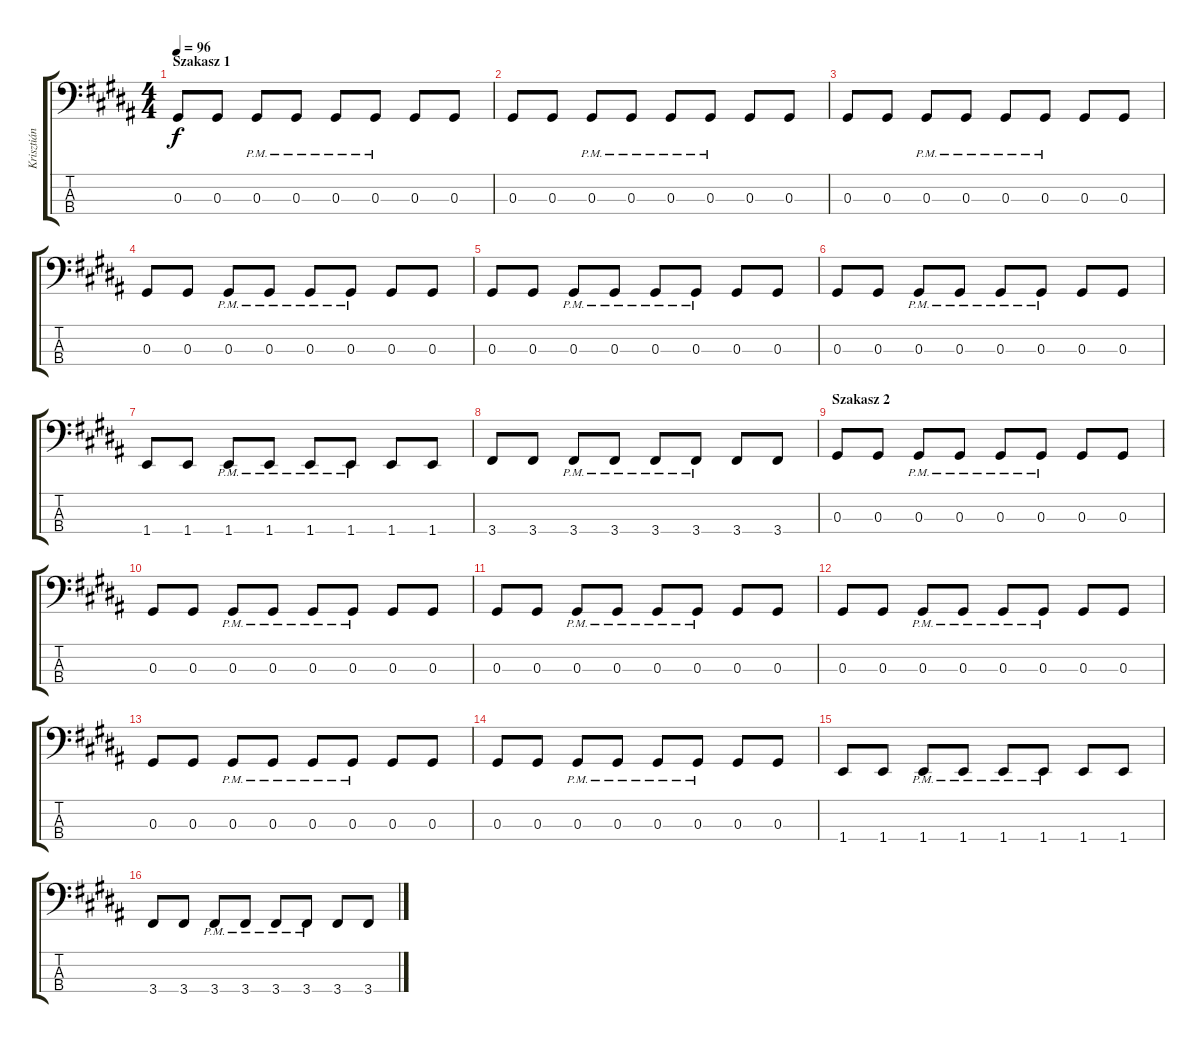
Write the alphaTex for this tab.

\track ("Krisztián" "Krisztián") {instrument electricbassfinger}
\staff {score tabs}
\tuning (Gb2 Db2 Ab1 Eb1) {hide}
\ts (4 4)
\section ("" "Szakasz 1")
\tempo 96
\clef f4
\ks g#minor
0.3.8{dy f} 0.3.8 0.3{pm}.8 0.3{pm}.8 0.3{pm}.8 0.3{pm}.8 0.3.8 0.3.8 |
0.3.8 0.3.8 0.3{pm}.8 0.3{pm}.8 0.3{pm}.8 0.3{pm}.8 0.3.8 0.3.8 |
0.3.8 0.3.8 0.3{pm}.8 0.3{pm}.8 0.3{pm}.8 0.3{pm}.8 0.3.8 0.3.8 |
0.3.8 0.3.8 0.3{pm}.8 0.3{pm}.8 0.3{pm}.8 0.3{pm}.8 0.3.8 0.3.8 |
0.3.8 0.3.8 0.3{pm}.8 0.3{pm}.8 0.3{pm}.8 0.3{pm}.8 0.3.8 0.3.8 |
0.3.8 0.3.8 0.3{pm}.8 0.3{pm}.8 0.3{pm}.8 0.3{pm}.8 0.3.8 0.3.8 |
1.4.8 1.4.8 1.4{pm}.8 1.4{pm}.8 1.4{pm}.8 1.4{pm}.8 1.4.8 1.4.8 |
3.4.8 3.4.8 3.4{pm}.8 3.4{pm}.8 3.4{pm}.8 3.4{pm}.8 3.4.8 3.4.8 |
\section ("" "Szakasz 2")
0.3.8 0.3.8 0.3{pm}.8 0.3{pm}.8 0.3{pm}.8 0.3{pm}.8 0.3.8 0.3.8 |
0.3.8 0.3.8 0.3{pm}.8 0.3{pm}.8 0.3{pm}.8 0.3{pm}.8 0.3.8 0.3.8 |
0.3.8 0.3.8 0.3{pm}.8 0.3{pm}.8 0.3{pm}.8 0.3{pm}.8 0.3.8 0.3.8 |
0.3.8 0.3.8 0.3{pm}.8 0.3{pm}.8 0.3{pm}.8 0.3{pm}.8 0.3.8 0.3.8 |
0.3.8 0.3.8 0.3{pm}.8 0.3{pm}.8 0.3{pm}.8 0.3{pm}.8 0.3.8 0.3.8 |
0.3.8 0.3.8 0.3{pm}.8 0.3{pm}.8 0.3{pm}.8 0.3{pm}.8 0.3.8 0.3.8 |
1.4.8 1.4.8 1.4{pm}.8 1.4{pm}.8 1.4{pm}.8 1.4{pm}.8 1.4.8 1.4.8 |
3.4.8 3.4.8 3.4{pm}.8 3.4{pm}.8 3.4{pm}.8 3.4{pm}.8 3.4.8 3.4.8
